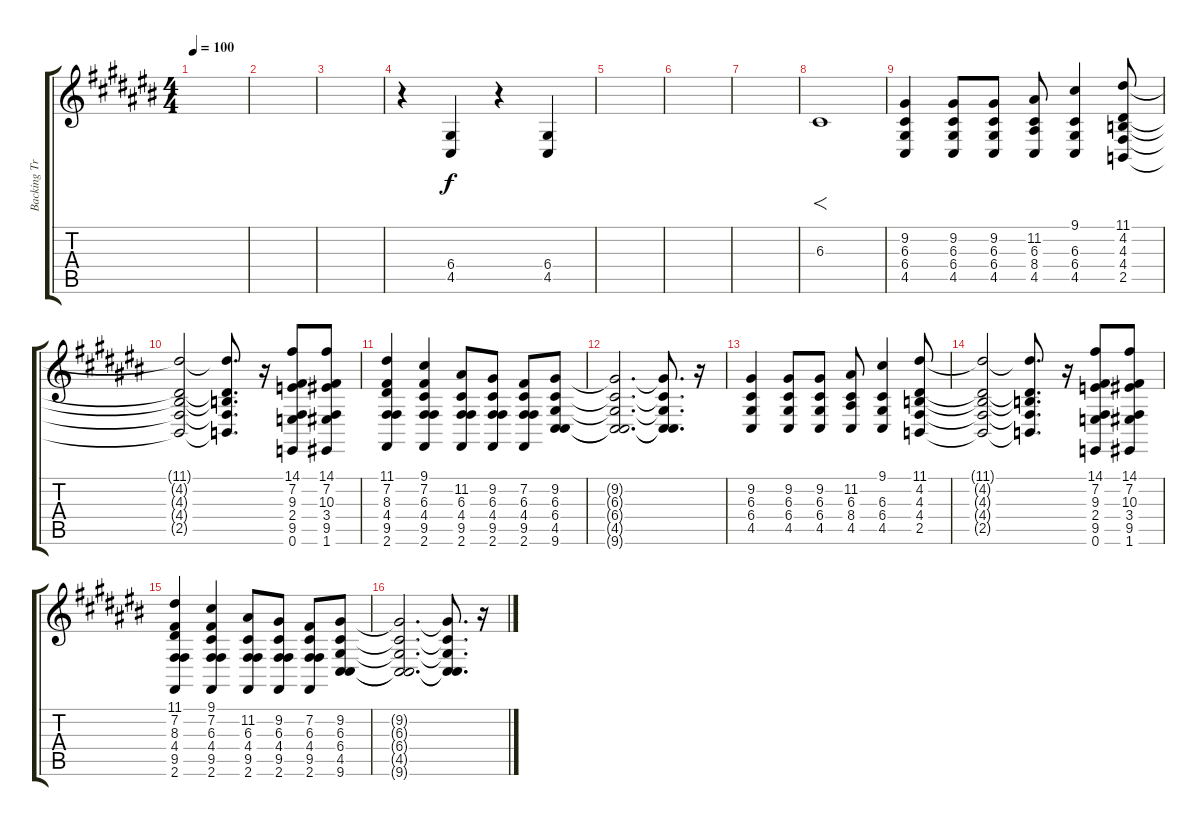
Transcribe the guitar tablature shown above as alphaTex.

\track ("Backing Trumpets" "Backing Tr") {instrument trumpet}
\staff {score tabs}
\tuning (E4 B3 G3 D3 A2 E2) {hide}
\ts (4 4)
\tempo 100
\clef g2
\ks c#
|
|
|
r.4 (6.4 4.5).4 r.4 (6.4 4.5).4 |
|
|
|
6.3.1{f} |
(9.2 6.3 6.4 4.5).4 (9.2 6.3 6.4 4.5).8 (9.2 6.3 6.4 4.5).8 (11.2 6.3 8.4 4.5).8 (9.1 6.3 6.4 4.5).4 (11.1 4.2 4.3 4.4 2.5).8 |
(11.1{t} 4.2{t} 4.3{t} 4.4{t} 2.5{t}).2 (11.1{t} 4.2{t} 4.3{t} 4.4{t} 2.5{t}).8{d} r.16 (14.1 7.2 9.3 2.4 9.5 0.6).8 (14.1 7.2 10.3 3.4 9.5 1.6).8 |
(11.1 7.2 8.3 4.4 9.5 2.6).4 (9.1 7.2 6.3 4.4 9.5 2.6).4 (11.2 6.3 4.4 9.5 2.6).8 (9.2 6.3 4.4 9.5 2.6).8 (7.2 6.3 4.4 9.5 2.6).8 (9.2 6.3 6.4 4.5 9.6).8 |
(9.2{t} 6.3{t} 6.4{t} 4.5{t} 9.6{t}).2{d} (9.2{t} 6.3{t} 6.4{t} 4.5{t} 9.6{t}).8{d} r.16 |
(9.2 6.3 6.4 4.5).4 (9.2 6.3 6.4 4.5).8 (9.2 6.3 6.4 4.5).8 (11.2 6.3 8.4 4.5).8 (9.1 6.3 6.4 4.5).4 (11.1 4.2 4.3 4.4 2.5).8 |
(11.1{t} 4.2{t} 4.3{t} 4.4{t} 2.5{t}).2 (11.1{t} 4.2{t} 4.3{t} 4.4{t} 2.5{t}).8{d} r.16 (14.1 7.2 9.3 2.4 9.5 0.6).8 (14.1 7.2 10.3 3.4 9.5 1.6).8 |
(11.1 7.2 8.3 4.4 9.5 2.6).4 (9.1 7.2 6.3 4.4 9.5 2.6).4 (11.2 6.3 4.4 9.5 2.6).8 (9.2 6.3 4.4 9.5 2.6).8 (7.2 6.3 4.4 9.5 2.6).8 (9.2 6.3 6.4 4.5 9.6).8 |
(9.2{t} 6.3{t} 6.4{t} 4.5{t} 9.6{t}).2{d} (9.2{t} 6.3{t} 6.4{t} 4.5{t} 9.6{t}).8{d} r.16
